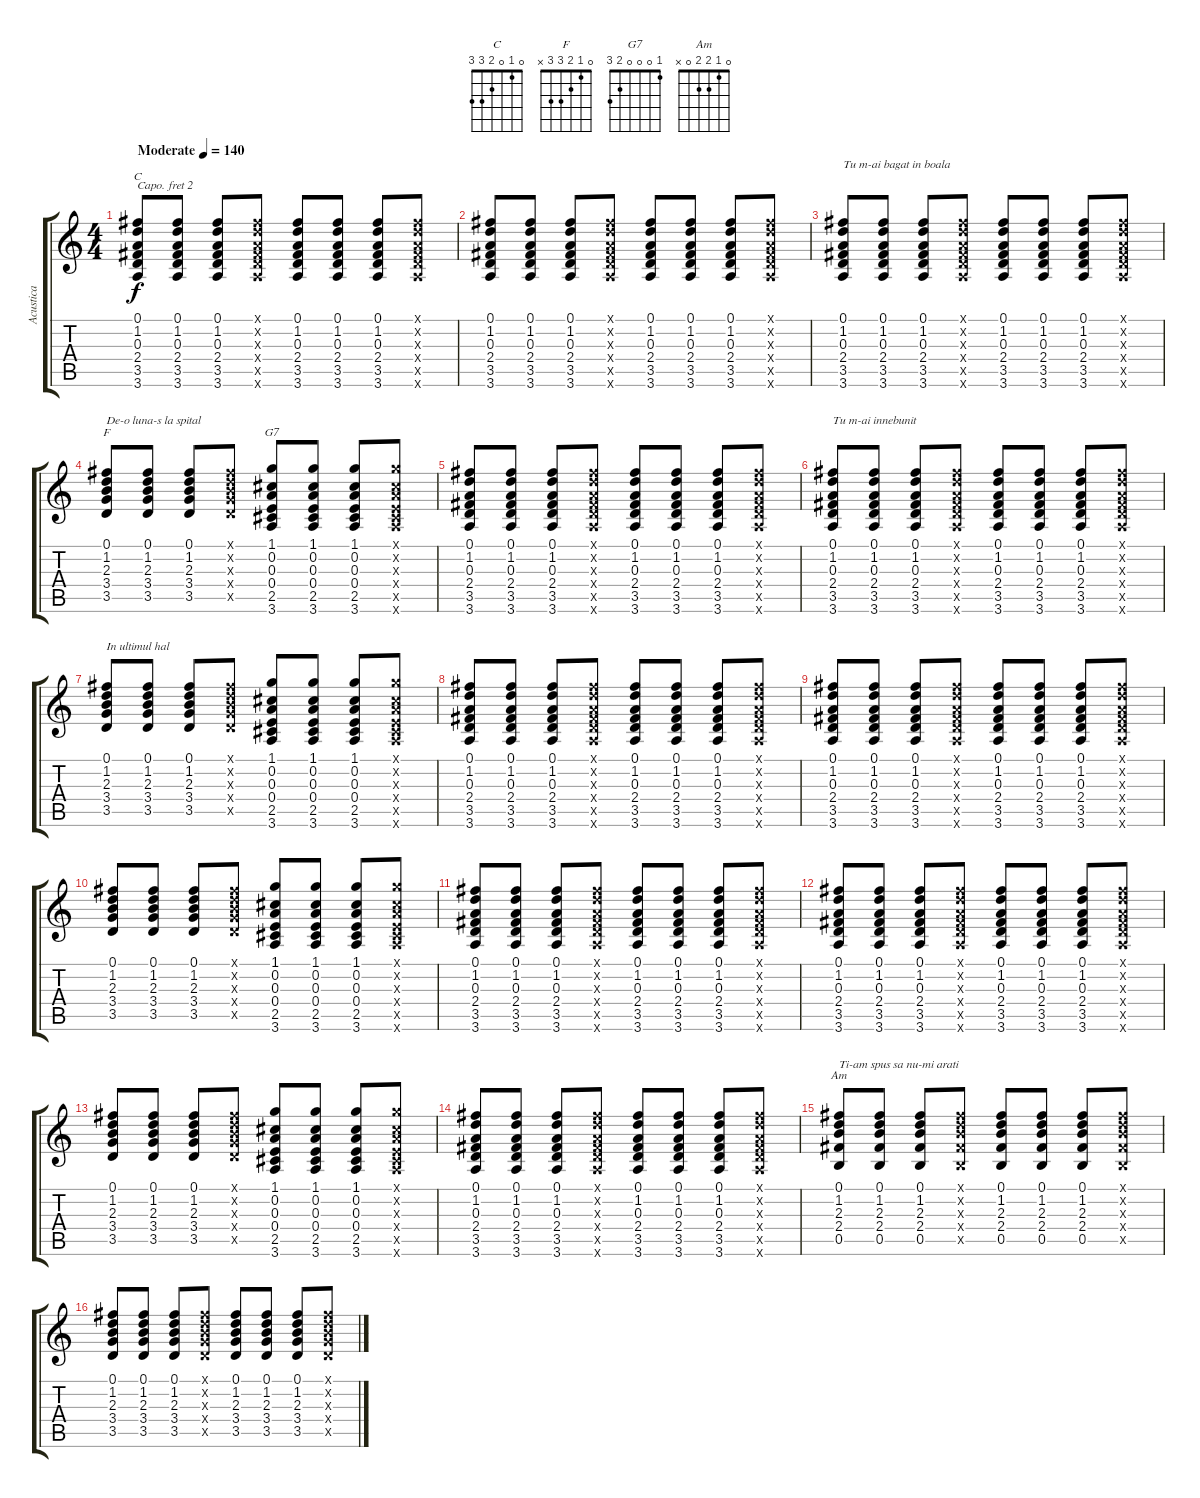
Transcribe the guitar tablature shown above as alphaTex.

\track ("Acustica" "Acustica") {instrument acousticguitarsteel}
\staff {score tabs}
\capo 2
\tuning (E4 B3 G3 D3 A2 E2) {hide}
\chord ("C" 0 1 0 2 3 3)
\chord ("F" 0 1 2 3 3 x)
\chord ("G7" 1 0 0 0 2 3)
\chord ("Am" 0 1 2 2 0 x)
\ts (4 4)
\tempo (140 "Moderate")
\clef g2
\ks c
(0.1 1.2 0.3 2.4 3.5 3.6).8{ch "C" dy f instrument acousticguitarsteel} (0.1 1.2 0.3 2.4 3.5 3.6).8 (0.1 1.2 0.3 2.4 3.5 3.6).8 (0.1{x} 1.2{x} 0.3{x} 2.4{x} 3.5{x} 3.6{x}).8 (0.1 1.2 0.3 2.4 3.5 3.6).8 (0.1 1.2 0.3 2.4 3.5 3.6).8 (0.1 1.2 0.3 2.4 3.5 3.6).8 (0.1{x} 1.2{x} 0.3{x} 2.4{x} 3.5{x} 3.6{x}).8 |
(0.1 1.2 0.3 2.4 3.5 3.6).8 (0.1 1.2 0.3 2.4 3.5 3.6).8 (0.1 1.2 0.3 2.4 3.5 3.6).8 (0.1{x} 1.2{x} 0.3{x} 2.4{x} 3.5{x} 3.6{x}).8 (0.1 1.2 0.3 2.4 3.5 3.6).8 (0.1 1.2 0.3 2.4 3.5 3.6).8 (0.1 1.2 0.3 2.4 3.5 3.6).8 (0.1{x} 1.2{x} 0.3{x} 2.4{x} 3.5{x} 3.6{x}).8 |
(0.1 1.2 0.3 2.4 3.5 3.6).8{txt "Tu m-ai bagat in boala"} (0.1 1.2 0.3 2.4 3.5 3.6).8 (0.1 1.2 0.3 2.4 3.5 3.6).8 (0.1{x} 1.2{x} 0.3{x} 2.4{x} 3.5{x} 3.6{x}).8 (0.1 1.2 0.3 2.4 3.5 3.6).8 (0.1 1.2 0.3 2.4 3.5 3.6).8 (0.1 1.2 0.3 2.4 3.5 3.6).8 (0.1{x} 1.2{x} 0.3{x} 2.4{x} 3.5{x} 3.6{x}).8 |
(0.1 1.2 2.3 3.4 3.5).8{ch "F" txt "De-o luna-s la spital"} (0.1 1.2 2.3 3.4 3.5).8 (0.1 1.2 2.3 3.4 3.5).8 (0.1{x} 1.2{x} 2.3{x} 3.4{x} 3.5{x}).8 (1.1 0.2 0.3 0.4 2.5 3.6).8{ch "G7"} (1.1 0.2 0.3 0.4 2.5 3.6).8 (1.1 0.2 0.3 0.4 2.5 3.6).8 (1.1{x} 0.2{x} 0.3{x} 0.4{x} 2.5{x} 3.6{x}).8 |
(0.1 1.2 0.3 2.4 3.5 3.6).8 (0.1 1.2 0.3 2.4 3.5 3.6).8 (0.1 1.2 0.3 2.4 3.5 3.6).8 (0.1{x} 1.2{x} 0.3{x} 2.4{x} 3.5{x} 3.6{x}).8 (0.1 1.2 0.3 2.4 3.5 3.6).8 (0.1 1.2 0.3 2.4 3.5 3.6).8 (0.1 1.2 0.3 2.4 3.5 3.6).8 (0.1{x} 1.2{x} 0.3{x} 2.4{x} 3.5{x} 3.6{x}).8 |
(0.1 1.2 0.3 2.4 3.5 3.6).8{txt "Tu m-ai innebunit"} (0.1 1.2 0.3 2.4 3.5 3.6).8 (0.1 1.2 0.3 2.4 3.5 3.6).8 (0.1{x} 1.2{x} 0.3{x} 2.4{x} 3.5{x} 3.6{x}).8 (0.1 1.2 0.3 2.4 3.5 3.6).8 (0.1 1.2 0.3 2.4 3.5 3.6).8 (0.1 1.2 0.3 2.4 3.5 3.6).8 (0.1{x} 1.2{x} 0.3{x} 2.4{x} 3.5{x} 3.6{x}).8 |
(0.1 1.2 2.3 3.4 3.5).8{txt "In ultimul hal"} (0.1 1.2 2.3 3.4 3.5).8 (0.1 1.2 2.3 3.4 3.5).8 (0.1{x} 1.2{x} 2.3{x} 3.4{x} 3.5{x}).8 (1.1 0.2 0.3 0.4 2.5 3.6).8 (1.1 0.2 0.3 0.4 2.5 3.6).8 (1.1 0.2 0.3 0.4 2.5 3.6).8 (1.1{x} 0.2{x} 0.3{x} 0.4{x} 2.5{x} 3.6{x}).8 |
(0.1 1.2 0.3 2.4 3.5 3.6).8 (0.1 1.2 0.3 2.4 3.5 3.6).8 (0.1 1.2 0.3 2.4 3.5 3.6).8 (0.1{x} 1.2{x} 0.3{x} 2.4{x} 3.5{x} 3.6{x}).8 (0.1 1.2 0.3 2.4 3.5 3.6).8 (0.1 1.2 0.3 2.4 3.5 3.6).8 (0.1 1.2 0.3 2.4 3.5 3.6).8 (0.1{x} 1.2{x} 0.3{x} 2.4{x} 3.5{x} 3.6{x}).8 |
(0.1 1.2 0.3 2.4 3.5 3.6).8 (0.1 1.2 0.3 2.4 3.5 3.6).8 (0.1 1.2 0.3 2.4 3.5 3.6).8 (0.1{x} 1.2{x} 0.3{x} 2.4{x} 3.5{x} 3.6{x}).8 (0.1 1.2 0.3 2.4 3.5 3.6).8 (0.1 1.2 0.3 2.4 3.5 3.6).8 (0.1 1.2 0.3 2.4 3.5 3.6).8 (0.1{x} 1.2{x} 0.3{x} 2.4{x} 3.5{x} 3.6{x}).8 |
(0.1 1.2 2.3 3.4 3.5).8 (0.1 1.2 2.3 3.4 3.5).8 (0.1 1.2 2.3 3.4 3.5).8 (0.1{x} 1.2{x} 2.3{x} 3.4{x} 3.5{x}).8 (1.1 0.2 0.3 0.4 2.5 3.6).8 (1.1 0.2 0.3 0.4 2.5 3.6).8 (1.1 0.2 0.3 0.4 2.5 3.6).8 (1.1{x} 0.2{x} 0.3{x} 0.4{x} 2.5{x} 3.6{x}).8 |
(0.1 1.2 0.3 2.4 3.5 3.6).8 (0.1 1.2 0.3 2.4 3.5 3.6).8 (0.1 1.2 0.3 2.4 3.5 3.6).8 (0.1{x} 1.2{x} 0.3{x} 2.4{x} 3.5{x} 3.6{x}).8 (0.1 1.2 0.3 2.4 3.5 3.6).8 (0.1 1.2 0.3 2.4 3.5 3.6).8 (0.1 1.2 0.3 2.4 3.5 3.6).8 (0.1{x} 1.2{x} 0.3{x} 2.4{x} 3.5{x} 3.6{x}).8 |
(0.1 1.2 0.3 2.4 3.5 3.6).8 (0.1 1.2 0.3 2.4 3.5 3.6).8 (0.1 1.2 0.3 2.4 3.5 3.6).8 (0.1{x} 1.2{x} 0.3{x} 2.4{x} 3.5{x} 3.6{x}).8 (0.1 1.2 0.3 2.4 3.5 3.6).8 (0.1 1.2 0.3 2.4 3.5 3.6).8 (0.1 1.2 0.3 2.4 3.5 3.6).8 (0.1{x} 1.2{x} 0.3{x} 2.4{x} 3.5{x} 3.6{x}).8 |
(0.1 1.2 2.3 3.4 3.5).8 (0.1 1.2 2.3 3.4 3.5).8 (0.1 1.2 2.3 3.4 3.5).8 (0.1{x} 1.2{x} 2.3{x} 3.4{x} 3.5{x}).8 (1.1 0.2 0.3 0.4 2.5 3.6).8 (1.1 0.2 0.3 0.4 2.5 3.6).8 (1.1 0.2 0.3 0.4 2.5 3.6).8 (1.1{x} 0.2{x} 0.3{x} 0.4{x} 2.5{x} 3.6{x}).8 |
(0.1 1.2 0.3 2.4 3.5 3.6).8 (0.1 1.2 0.3 2.4 3.5 3.6).8 (0.1 1.2 0.3 2.4 3.5 3.6).8 (0.1{x} 1.2{x} 0.3{x} 2.4{x} 3.5{x} 3.6{x}).8 (0.1 1.2 0.3 2.4 3.5 3.6).8 (0.1 1.2 0.3 2.4 3.5 3.6).8 (0.1 1.2 0.3 2.4 3.5 3.6).8 (0.1{x} 1.2{x} 0.3{x} 2.4{x} 3.5{x} 3.6{x}).8 |
(0.1 1.2 2.3 2.4 0.5).8{ch "Am" txt "Ti-am spus sa nu-mi arati"} (0.1 1.2 2.3 2.4 0.5).8 (0.1 1.2 2.3 2.4 0.5).8 (0.1{x} 1.2{x} 2.3{x} 2.4{x} 0.5{x}).8 (0.1 1.2 2.3 2.4 0.5).8 (0.1 1.2 2.3 2.4 0.5).8 (0.1 1.2 2.3 2.4 0.5).8 (0.1{x} 1.2{x} 2.3{x} 2.4{x} 0.5{x}).8 |
(0.1 1.2 2.3 3.4 3.5).8 (0.1 1.2 2.3 3.4 3.5).8 (0.1 1.2 2.3 3.4 3.5).8 (0.1{x} 1.2{x} 2.3{x} 3.4{x} 3.5{x}).8 (0.1 1.2 2.3 3.4 3.5).8 (0.1 1.2 2.3 3.4 3.5).8 (0.1 1.2 2.3 3.4 3.5).8 (0.1{x} 1.2{x} 2.3{x} 3.4{x} 3.5{x}).8
